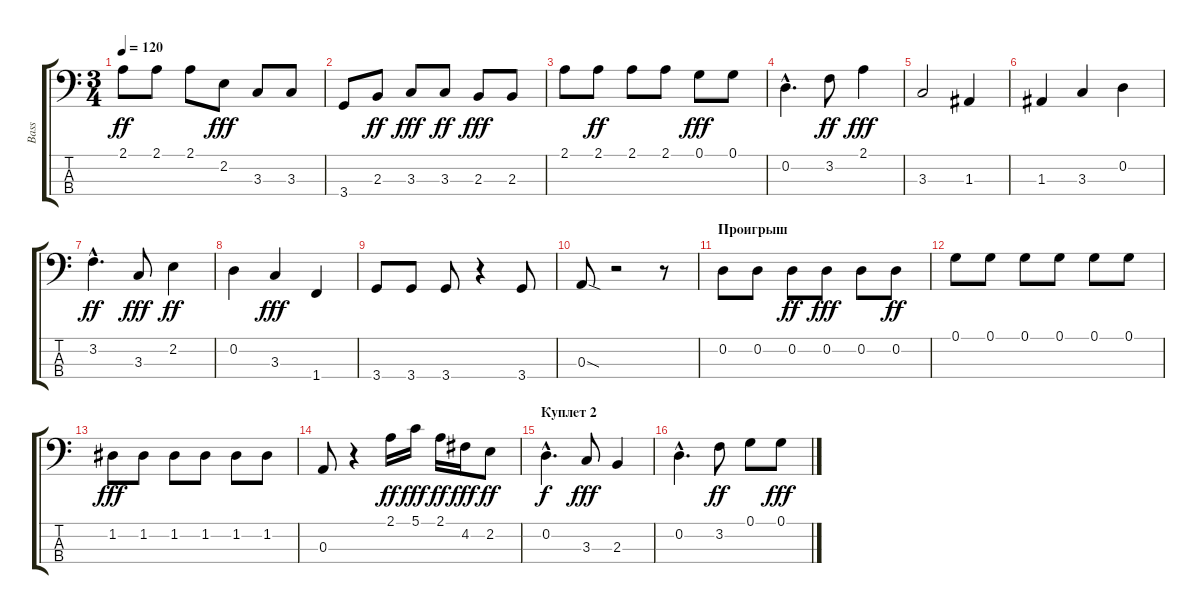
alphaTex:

\track ("Bass" "Bass") {instrument electricbassfinger}
\staff {score tabs}
\tuning (G2 D2 A1 E1) {hide}
\ts (3 4)
\tempo 120
\clef f4
\ks c
2.1.8{dy ff} 2.1.8 2.1.8 2.2.8{dy fff} 3.3.8 3.3.8 |
3.4.8 2.3.8{dy ff} 3.3.8{dy fff} 3.3.8{dy ff} 2.3.8{dy fff} 2.3.8 |
2.1.8 2.1.8{dy ff} 2.1.8 2.1.8 0.1.8{dy fff} 0.1.8 |
0.2{hac}.4{d} 3.2.8{dy ff} 2.1.4{dy fff} |
3.3.2 1.3.4 |
1.3.4 3.3.4 0.2.4 |
3.2{hac}.4{d dy ff} 3.3.8{dy fff} 2.2.4{dy ff} |
0.2.4 3.3.4{dy fff} 1.4.4 |
3.4.8 3.4.8 3.4.8 r.4 3.4.8 |
0.3{sod}.8 r.2 r.8 |
\section ("" "Проигрыш")
0.2.8 0.2.8 0.2.8{dy ff} 0.2.8{dy fff} 0.2.8 0.2.8{dy ff} |
0.1.8 0.1.8 0.1.8 0.1.8 0.1.8 0.1.8 |
1.2.8{dy fff} 1.2.8 1.2.8 1.2.8 1.2.8 1.2.8 |
0.3.8 r.4 2.1.16{dy ff} 5.1.16{dy fff} 2.1.16{dy ff} 4.2.16{dy fff} 2.2.8{dy ff} |
\section ("" "Куплет 2")
0.2{hac}.4{d dy f} 3.3.8{dy fff} 2.3.4 |
0.2{hac}.4{d} 3.2.8{dy ff} 0.1.8 0.1.8{dy fff}
